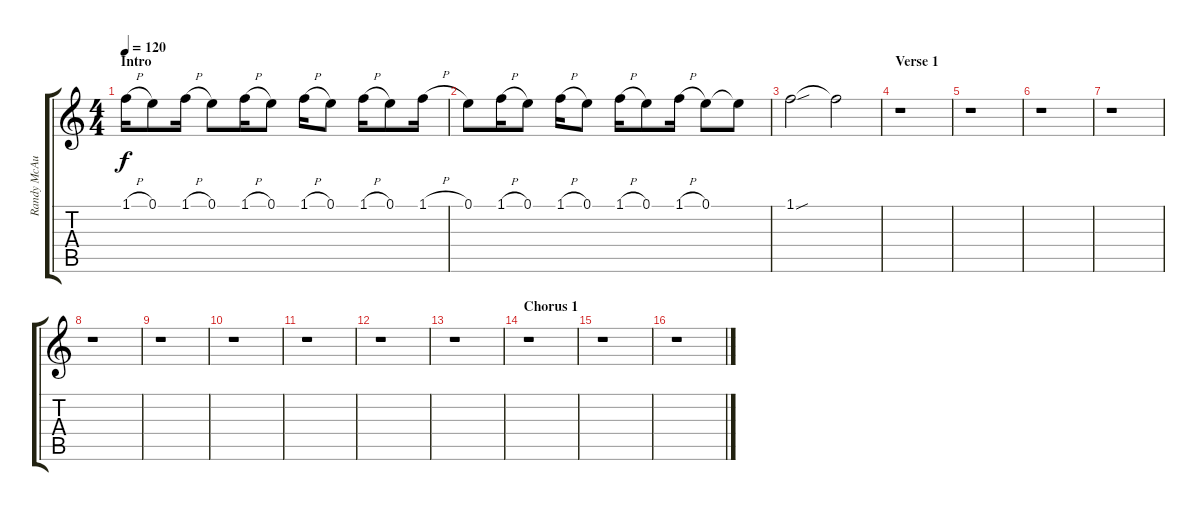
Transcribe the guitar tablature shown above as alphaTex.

\track ("Randy McAuliffe " "Randy McAu") {instrument electricguitarclean}
\staff {score tabs}
\tuning (E4 B3 G3 D3 A2 E2) {hide}
\ts (4 4)
\section ("" "Intro")
\tempo 120
\clef g2
\ks c
1.1{h}.16{dy f instrument electricguitarclean} 0.1.8 1.1{h}.16 0.1.8 1.1{h}.16 0.1.8 1.1{h}.16 0.1.8 1.1{h}.16 0.1.8 1.1{h}.16 |
0.1.8 1.1{h}.16 0.1.8 1.1{h}.16 0.1.8 1.1{h}.16 0.1.8 1.1{h}.16 0.1.8 0.1{t}.8 |
1.1{sou}.2{balance 12} 1.1{t}.2{balance 8} |
\section ("" "Verse 1")
r.1 |
r.1 |
r.1 |
r.1 |
r.1 |
r.1 |
r.1 |
r.1 |
r.1 |
r.1 |
\section ("" "Chorus 1")
r.1 |
r.1 |
r.1
